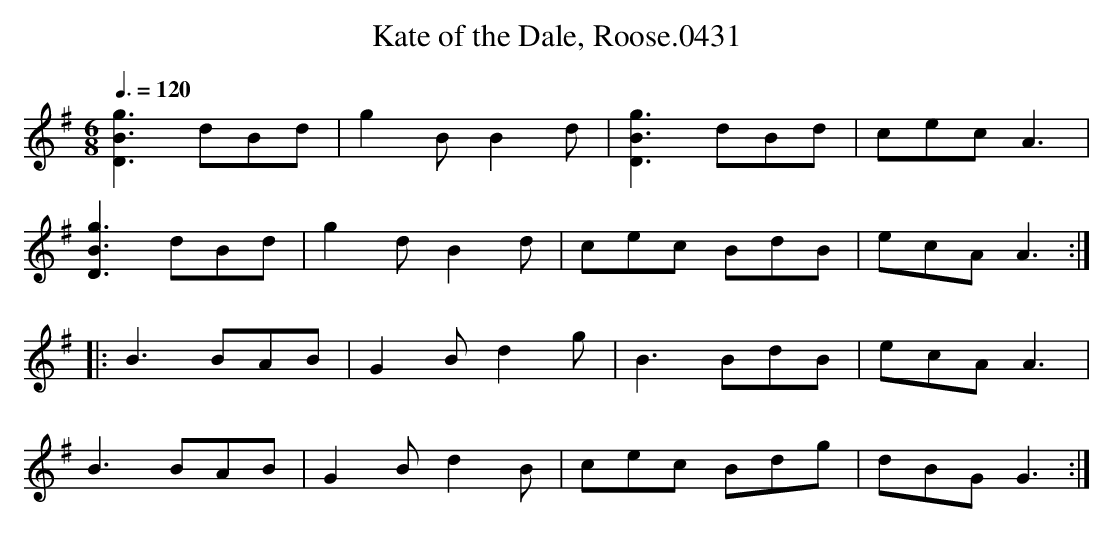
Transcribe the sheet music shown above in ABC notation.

X:1
T:Kate of the Dale, Roose.0431
Q:3/8=120
L:1/8
M:6/8
K:G
[D3B3g3] dBd|g2B B2d|[D3B3g3] dBd|cec A3|
[D3B3g3] dBd|g2d B2d|cec BdB|ecA A3:|
|:B3 BAB|G2B d2g|B3BdB|ecA A3|
B3 BAB|G2B d2B| cec Bdg|dBG G3:|
